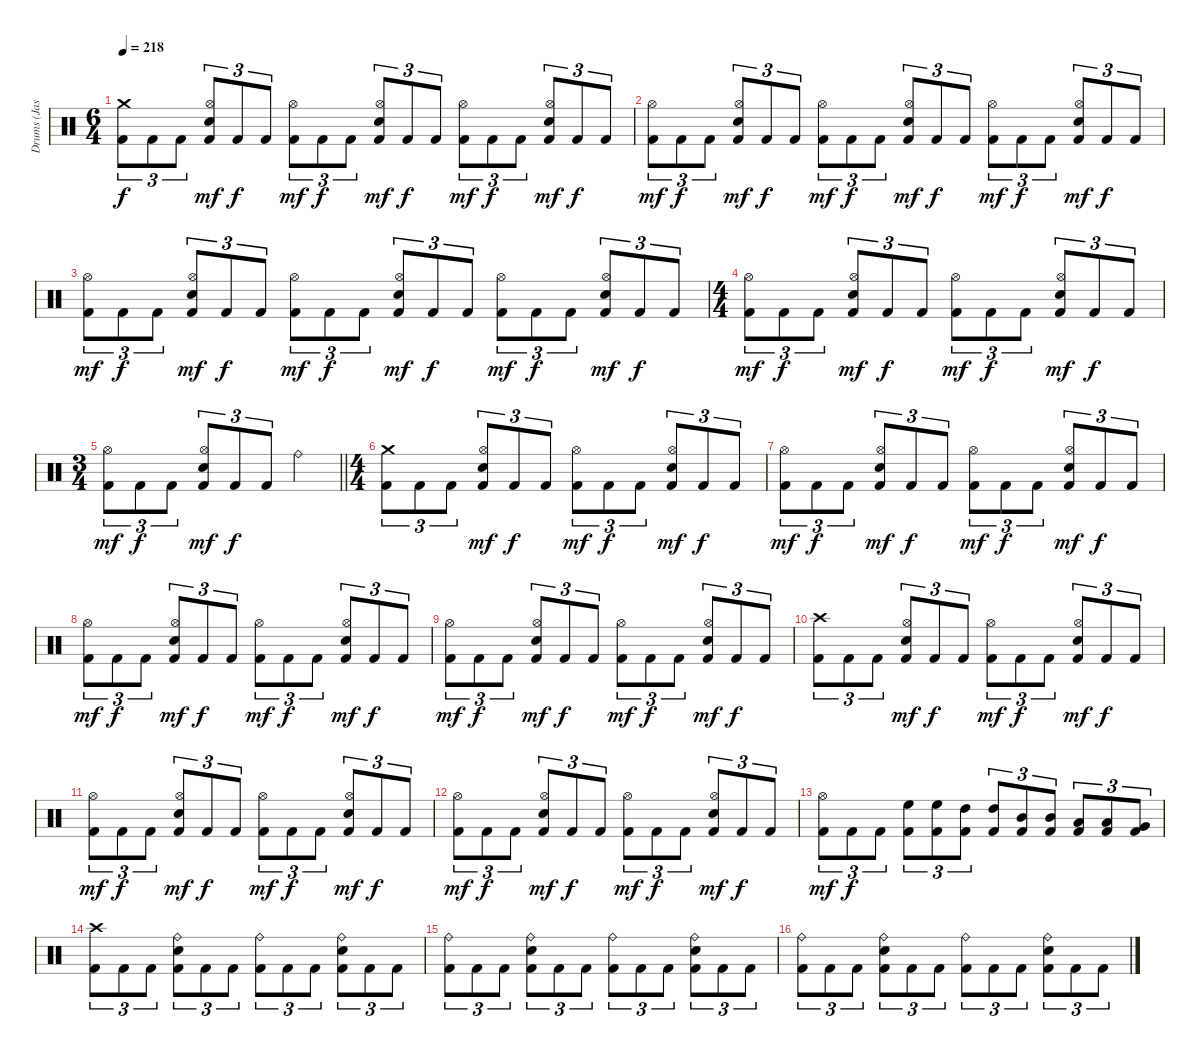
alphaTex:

\track ("Drums (Jaska)" "Drums (Jas") {instrument percussion}
\staff {score}
\articulation defaults
\ts (6 4)
\tempo 218
\clef neutral
\ks c
("Crash medium (hit)" "Kick (hit) 2").8{tu (3 2) dy f} "Kick (hit) 2".8{tu (3 2)} "Kick (hit) 2".8{tu (3 2)} ("Hi-Hat (open)" "Electric Snare (hit)" "Kick (hit) 2").8{tu (3 2) dy mf} "Kick (hit) 2".8{tu (3 2) dy f} "Kick (hit) 2".8{tu (3 2)} ("Hi-Hat (open)" "Kick (hit) 2").8{tu (3 2) dy mf} "Kick (hit) 2".8{tu (3 2) dy f} "Kick (hit) 2".8{tu (3 2)} ("Hi-Hat (open)" "Electric Snare (hit)" "Kick (hit) 2").8{tu (3 2) dy mf} "Kick (hit) 2".8{tu (3 2) dy f} "Kick (hit) 2".8{tu (3 2)} ("Hi-Hat (open)" "Kick (hit) 2").8{tu (3 2) dy mf} "Kick (hit) 2".8{tu (3 2) dy f} "Kick (hit) 2".8{tu (3 2)} ("Hi-Hat (open)" "Electric Snare (hit)" "Kick (hit) 2").8{tu (3 2) dy mf} "Kick (hit) 2".8{tu (3 2) dy f} "Kick (hit) 2".8{tu (3 2)} |
("Hi-Hat (open)" "Kick (hit) 2").8{tu (3 2) dy mf} "Kick (hit) 2".8{tu (3 2) dy f} "Kick (hit) 2".8{tu (3 2)} ("Hi-Hat (open)" "Electric Snare (hit)" "Kick (hit) 2").8{tu (3 2) dy mf} "Kick (hit) 2".8{tu (3 2) dy f} "Kick (hit) 2".8{tu (3 2)} ("Hi-Hat (open)" "Kick (hit) 2").8{tu (3 2) dy mf} "Kick (hit) 2".8{tu (3 2) dy f} "Kick (hit) 2".8{tu (3 2)} ("Hi-Hat (open)" "Electric Snare (hit)" "Kick (hit) 2").8{tu (3 2) dy mf} "Kick (hit) 2".8{tu (3 2) dy f} "Kick (hit) 2".8{tu (3 2)} ("Hi-Hat (open)" "Kick (hit) 2").8{tu (3 2) dy mf} "Kick (hit) 2".8{tu (3 2) dy f} "Kick (hit) 2".8{tu (3 2)} ("Hi-Hat (open)" "Electric Snare (hit)" "Kick (hit) 2").8{tu (3 2) dy mf} "Kick (hit) 2".8{tu (3 2) dy f} "Kick (hit) 2".8{tu (3 2)} |
("Hi-Hat (open)" "Kick (hit) 2").8{tu (3 2) dy mf} "Kick (hit) 2".8{tu (3 2) dy f} "Kick (hit) 2".8{tu (3 2)} ("Hi-Hat (open)" "Electric Snare (hit)" "Kick (hit) 2").8{tu (3 2) dy mf} "Kick (hit) 2".8{tu (3 2) dy f} "Kick (hit) 2".8{tu (3 2)} ("Hi-Hat (open)" "Kick (hit) 2").8{tu (3 2) dy mf} "Kick (hit) 2".8{tu (3 2) dy f} "Kick (hit) 2".8{tu (3 2)} ("Hi-Hat (open)" "Electric Snare (hit)" "Kick (hit) 2").8{tu (3 2) dy mf} "Kick (hit) 2".8{tu (3 2) dy f} "Kick (hit) 2".8{tu (3 2)} ("Hi-Hat (open)" "Kick (hit) 2").8{tu (3 2) dy mf} "Kick (hit) 2".8{tu (3 2) dy f} "Kick (hit) 2".8{tu (3 2)} ("Hi-Hat (open)" "Electric Snare (hit)" "Kick (hit) 2").8{tu (3 2) dy mf} "Kick (hit) 2".8{tu (3 2) dy f} "Kick (hit) 2".8{tu (3 2)} |
\ts (4 4)
("Hi-Hat (open)" "Kick (hit) 2").8{tu (3 2) dy mf} "Kick (hit) 2".8{tu (3 2) dy f} "Kick (hit) 2".8{tu (3 2)} ("Hi-Hat (open)" "Electric Snare (hit)" "Kick (hit) 2").8{tu (3 2) dy mf} "Kick (hit) 2".8{tu (3 2) dy f} "Kick (hit) 2".8{tu (3 2)} ("Hi-Hat (open)" "Kick (hit) 2").8{tu (3 2) dy mf} "Kick (hit) 2".8{tu (3 2) dy f} "Kick (hit) 2".8{tu (3 2)} ("Hi-Hat (open)" "Electric Snare (hit)" "Kick (hit) 2").8{tu (3 2) dy mf} "Kick (hit) 2".8{tu (3 2) dy f} "Kick (hit) 2".8{tu (3 2)} |
\ts (3 4)
\barLineRight lightlight
("Hi-Hat (open)" "Kick (hit) 2").8{tu (3 2) dy mf} "Kick (hit) 2".8{tu (3 2) dy f} "Kick (hit) 2".8{tu (3 2)} ("Hi-Hat (open)" "Electric Snare (hit)" "Kick (hit) 2").8{tu (3 2) dy mf} "Kick (hit) 2".8{tu (3 2) dy f} "Kick (hit) 2".8{tu (3 2)} "Ride (bell)".4 |
\ts (4 4)
("Crash medium (hit)" "Kick (hit) 2").8{tu (3 2)} "Kick (hit) 2".8{tu (3 2)} "Kick (hit) 2".8{tu (3 2)} ("Hi-Hat (open)" "Electric Snare (hit)" "Kick (hit) 2").8{tu (3 2) dy mf} "Kick (hit) 2".8{tu (3 2) dy f} "Kick (hit) 2".8{tu (3 2)} ("Hi-Hat (open)" "Kick (hit) 2").8{tu (3 2) dy mf} "Kick (hit) 2".8{tu (3 2) dy f} "Kick (hit) 2".8{tu (3 2)} ("Hi-Hat (open)" "Electric Snare (hit)" "Kick (hit) 2").8{tu (3 2) dy mf} "Kick (hit) 2".8{tu (3 2) dy f} "Kick (hit) 2".8{tu (3 2)} |
("Hi-Hat (open)" "Kick (hit) 2").8{tu (3 2) dy mf} "Kick (hit) 2".8{tu (3 2) dy f} "Kick (hit) 2".8{tu (3 2)} ("Hi-Hat (open)" "Electric Snare (hit)" "Kick (hit) 2").8{tu (3 2) dy mf} "Kick (hit) 2".8{tu (3 2) dy f} "Kick (hit) 2".8{tu (3 2)} ("Hi-Hat (open)" "Kick (hit) 2").8{tu (3 2) dy mf} "Kick (hit) 2".8{tu (3 2) dy f} "Kick (hit) 2".8{tu (3 2)} ("Hi-Hat (open)" "Electric Snare (hit)" "Kick (hit) 2").8{tu (3 2) dy mf} "Kick (hit) 2".8{tu (3 2) dy f} "Kick (hit) 2".8{tu (3 2)} |
("Hi-Hat (open)" "Kick (hit) 2").8{tu (3 2) dy mf} "Kick (hit) 2".8{tu (3 2) dy f} "Kick (hit) 2".8{tu (3 2)} ("Hi-Hat (open)" "Electric Snare (hit)" "Kick (hit) 2").8{tu (3 2) dy mf} "Kick (hit) 2".8{tu (3 2) dy f} "Kick (hit) 2".8{tu (3 2)} ("Hi-Hat (open)" "Kick (hit) 2").8{tu (3 2) dy mf} "Kick (hit) 2".8{tu (3 2) dy f} "Kick (hit) 2".8{tu (3 2)} ("Hi-Hat (open)" "Electric Snare (hit)" "Kick (hit) 2").8{tu (3 2) dy mf} "Kick (hit) 2".8{tu (3 2) dy f} "Kick (hit) 2".8{tu (3 2)} |
("Hi-Hat (open)" "Kick (hit) 2").8{tu (3 2) dy mf} "Kick (hit) 2".8{tu (3 2) dy f} "Kick (hit) 2".8{tu (3 2)} ("Hi-Hat (open)" "Electric Snare (hit)" "Kick (hit) 2").8{tu (3 2) dy mf} "Kick (hit) 2".8{tu (3 2) dy f} "Kick (hit) 2".8{tu (3 2)} ("Hi-Hat (open)" "Kick (hit) 2").8{tu (3 2) dy mf} "Kick (hit) 2".8{tu (3 2) dy f} "Kick (hit) 2".8{tu (3 2)} ("Hi-Hat (open)" "Electric Snare (hit)" "Kick (hit) 2").8{tu (3 2) dy mf} "Kick (hit) 2".8{tu (3 2) dy f} "Kick (hit) 2".8{tu (3 2)} |
("Crash high (hit)" "Kick (hit) 2").8{tu (3 2)} "Kick (hit) 2".8{tu (3 2)} "Kick (hit) 2".8{tu (3 2)} ("Hi-Hat (open)" "Electric Snare (hit)" "Kick (hit) 2").8{tu (3 2) dy mf} "Kick (hit) 2".8{tu (3 2) dy f} "Kick (hit) 2".8{tu (3 2)} ("Hi-Hat (open)" "Kick (hit) 2").8{tu (3 2) dy mf} "Kick (hit) 2".8{tu (3 2) dy f} "Kick (hit) 2".8{tu (3 2)} ("Hi-Hat (open)" "Electric Snare (hit)" "Kick (hit) 2").8{tu (3 2) dy mf} "Kick (hit) 2".8{tu (3 2) dy f} "Kick (hit) 2".8{tu (3 2)} |
("Hi-Hat (open)" "Kick (hit) 2").8{tu (3 2) dy mf} "Kick (hit) 2".8{tu (3 2) dy f} "Kick (hit) 2".8{tu (3 2)} ("Hi-Hat (open)" "Electric Snare (hit)" "Kick (hit) 2").8{tu (3 2) dy mf} "Kick (hit) 2".8{tu (3 2) dy f} "Kick (hit) 2".8{tu (3 2)} ("Hi-Hat (open)" "Kick (hit) 2").8{tu (3 2) dy mf} "Kick (hit) 2".8{tu (3 2) dy f} "Kick (hit) 2".8{tu (3 2)} ("Hi-Hat (open)" "Electric Snare (hit)" "Kick (hit) 2").8{tu (3 2) dy mf} "Kick (hit) 2".8{tu (3 2) dy f} "Kick (hit) 2".8{tu (3 2)} |
("Hi-Hat (open)" "Kick (hit) 2").8{tu (3 2) dy mf} "Kick (hit) 2".8{tu (3 2) dy f} "Kick (hit) 2".8{tu (3 2)} ("Hi-Hat (open)" "Electric Snare (hit)" "Kick (hit) 2").8{tu (3 2) dy mf} "Kick (hit) 2".8{tu (3 2) dy f} "Kick (hit) 2".8{tu (3 2)} ("Hi-Hat (open)" "Kick (hit) 2").8{tu (3 2) dy mf} "Kick (hit) 2".8{tu (3 2) dy f} "Kick (hit) 2".8{tu (3 2)} ("Hi-Hat (open)" "Electric Snare (hit)" "Kick (hit) 2").8{tu (3 2) dy mf} "Kick (hit) 2".8{tu (3 2) dy f} "Kick (hit) 2".8{tu (3 2)} |
("Hi-Hat (open)" "Kick (hit) 2").8{tu (3 2) dy mf} "Kick (hit) 2".8{tu (3 2) dy f} "Kick (hit) 2".8{tu (3 2)} ("High Floor Tom (hit)" "Kick (hit) 2").8{tu (3 2)} ("High Floor Tom (hit)" "Kick (hit) 2").8{tu (3 2)} ("High Tom (hit)" "Kick (hit) 2").8{tu (3 2)} ("High Tom (hit)" "Kick (hit) 2").8{tu (3 2)} ("Mid Tom (hit)" "Kick (hit) 2").8{tu (3 2)} ("Mid Tom (hit)" "Kick (hit) 2").8{tu (3 2)} ("Low Tom (hit)" "Kick (hit) 2").8{tu (3 2)} ("Low Tom (hit)" "Kick (hit) 2").8{tu (3 2)} ("Very Low Tom (hit)" "Kick (hit) 2").8{tu (3 2)} |
("Crash high (hit)" "Kick (hit) 2").8{tu (3 2)} "Kick (hit) 2".8{tu (3 2)} "Kick (hit) 2".8{tu (3 2)} ("Ride (bell)" "Electric Snare (hit)" "Kick (hit) 2").8{tu (3 2)} "Kick (hit) 2".8{tu (3 2)} "Kick (hit) 2".8{tu (3 2)} ("Ride (bell)" "Kick (hit) 2").8{tu (3 2)} "Kick (hit) 2".8{tu (3 2)} "Kick (hit) 2".8{tu (3 2)} ("Ride (bell)" "Electric Snare (hit)" "Kick (hit) 2").8{tu (3 2)} "Kick (hit) 2".8{tu (3 2)} "Kick (hit) 2".8{tu (3 2)} |
("Ride (bell)" "Kick (hit) 2").8{tu (3 2)} "Kick (hit) 2".8{tu (3 2)} "Kick (hit) 2".8{tu (3 2)} ("Ride (bell)" "Electric Snare (hit)" "Kick (hit) 2").8{tu (3 2)} "Kick (hit) 2".8{tu (3 2)} "Kick (hit) 2".8{tu (3 2)} ("Ride (bell)" "Kick (hit) 2").8{tu (3 2)} "Kick (hit) 2".8{tu (3 2)} "Kick (hit) 2".8{tu (3 2)} ("Ride (bell)" "Electric Snare (hit)" "Kick (hit) 2").8{tu (3 2)} "Kick (hit) 2".8{tu (3 2)} "Kick (hit) 2".8{tu (3 2)} |
("Ride (bell)" "Kick (hit) 2").8{tu (3 2)} "Kick (hit) 2".8{tu (3 2)} "Kick (hit) 2".8{tu (3 2)} ("Ride (bell)" "Electric Snare (hit)" "Kick (hit) 2").8{tu (3 2)} "Kick (hit) 2".8{tu (3 2)} "Kick (hit) 2".8{tu (3 2)} ("Ride (bell)" "Kick (hit) 2").8{tu (3 2)} "Kick (hit) 2".8{tu (3 2)} "Kick (hit) 2".8{tu (3 2)} ("Ride (bell)" "Electric Snare (hit)" "Kick (hit) 2").8{tu (3 2)} "Kick (hit) 2".8{tu (3 2)} "Kick (hit) 2".8{tu (3 2)}
